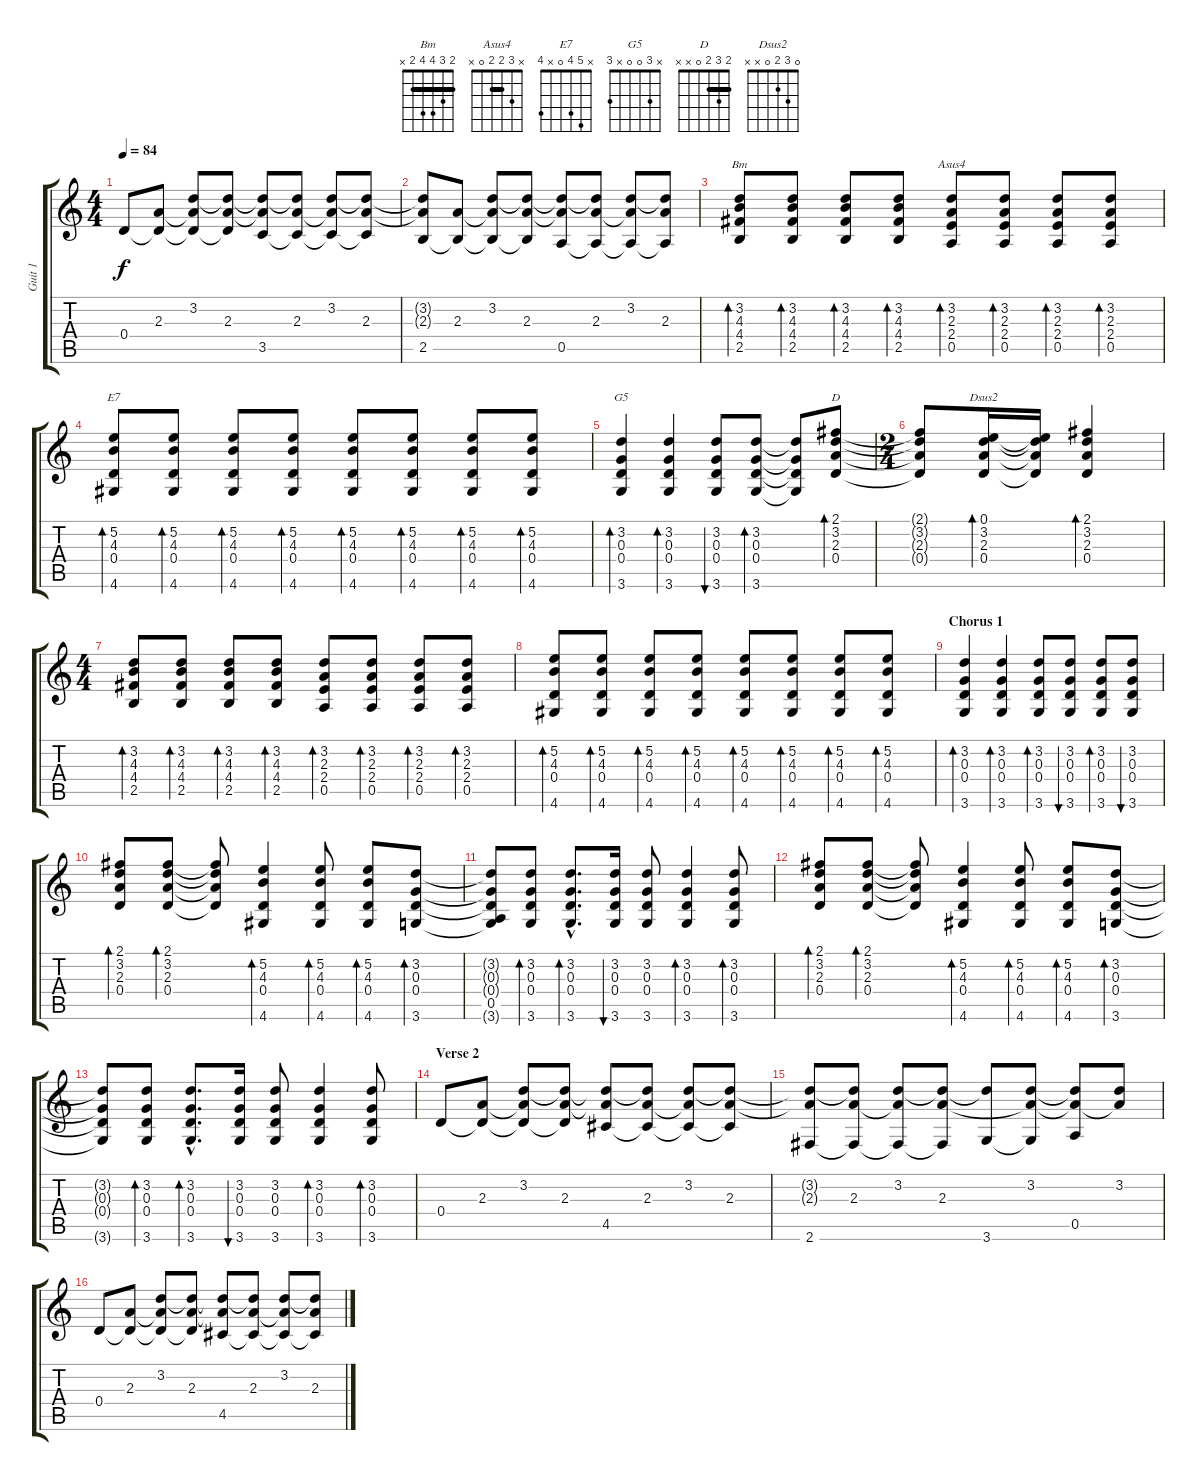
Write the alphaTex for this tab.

\track ("Guit 1" "Guit 1") {instrument electricguitarjazz}
\staff {score tabs}
\tuning (E4 B3 G3 D3 A2 E2) {hide}
\chord ("Bm" 2 3 4 4 2 x) {barre 2}
\chord ("Asus4" x 3 2 2 0 x) {barre 2}
\chord ("E7" x 5 4 0 x 4)
\chord ("G5" x 3 0 0 x 3)
\chord ("D" 2 3 2 0 x x) {barre 2}
\chord ("Dsus2" 0 3 2 0 x x)
\ts (4 4)
\tempo 84
\clef g2
\ks c
0.4.8{dy f} (2.3 0.4{t}).8 (3.2 2.3{t} 0.4{t}).8 (3.2{t} 2.3 0.4{t}).8 (3.2{t} 2.3{t} 3.5).8 (3.2{t} 2.3 3.5{t}).8 (3.2 2.3{t} 3.5{t}).8 (3.2{t} 2.3 3.5{t}).8 |
(3.2{t} 2.3{t} 2.5).8 (2.3 2.5{t}).8 (3.2 2.3{t} 2.5{t}).8 (3.2{t} 2.3 2.5{t}).8 (3.2{t} 2.3{t} 0.5).8 (3.2{t} 2.3 0.5{t}).8 (3.2 2.3{t} 0.5{t}).8 (3.2{t} 2.3 0.5{t}).8 |
\section ("" "")
(3.2 4.3 4.4 2.5).8{bd 30 ch "Bm"} (3.2 4.3 4.4 2.5).8{bd 30} (3.2 4.3 4.4 2.5).8{bd 30} (3.2 4.3 4.4 2.5).8{bd 30} (3.2 2.3 2.4 0.5).8{bd 30 ch "Asus4"} (3.2 2.3 2.4 0.5).8{bd 30} (3.2 2.3 2.4 0.5).8{bd 30} (3.2 2.3 2.4 0.5).8{bd 30} |
(5.2 4.3 0.4 4.6).8{bd 30 ch "E7"} (5.2 4.3 0.4 4.6).8{bd 30} (5.2 4.3 0.4 4.6).8{bd 30} (5.2 4.3 0.4 4.6).8{bd 30} (5.2 4.3 0.4 4.6).8{bd 30} (5.2 4.3 0.4 4.6).8{bd 30} (5.2 4.3 0.4 4.6).8{bd 30} (5.2 4.3 0.4 4.6).8{bd 30} |
(3.2 0.3 0.4 3.6).4{bd 30 ch "G5"} (3.2 0.3 0.4 3.6).4{bd 30} (3.2 0.3 0.4 3.6).8{bu 30} (3.2 0.3 0.4 3.6).8{bd 30} (3.2{t} 0.3{t} 0.4{t} 3.6{t}).8 (2.1 3.2 2.3 0.4).8{bd 30 ch "D"} |
\ts (2 4)
(2.1{t} 3.2{t} 2.3{t} 0.4{t}).8 (0.1 3.2 2.3 0.4).16{bd 30 ch "Dsus2"} (0.1{t} 3.2{t} 2.3{t} 0.4{t}).16 (2.1 3.2 2.3 0.4).4{bd 30} |
\ts (4 4)
(3.2 4.3 4.4 2.5).8{bd 30} (3.2 4.3 4.4 2.5).8{bd 30} (3.2 4.3 4.4 2.5).8{bd 30} (3.2 4.3 4.4 2.5).8{bd 30} (3.2 2.3 2.4 0.5).8{bd 30} (3.2 2.3 2.4 0.5).8{bd 30} (3.2 2.3 2.4 0.5).8{bd 30} (3.2 2.3 2.4 0.5).8{bd 30} |
(5.2 4.3 0.4 4.6).8{bd 30} (5.2 4.3 0.4 4.6).8{bd 30} (5.2 4.3 0.4 4.6).8{bd 30} (5.2 4.3 0.4 4.6).8{bd 30} (5.2 4.3 0.4 4.6).8{bd 30} (5.2 4.3 0.4 4.6).8{bd 30} (5.2 4.3 0.4 4.6).8{bd 30} (5.2 4.3 0.4 4.6).8{bd 30} |
\section ("" "Chorus 1")
(3.2 0.3 0.4 3.6).4{bd 30} (3.2 0.3 0.4 3.6).4{bd 30} (3.2 0.3 0.4 3.6).8{bd 30} (3.2 0.3 0.4 3.6).8{bu 30} (3.2 0.3 0.4 3.6).8{bd 30} (3.2 0.3 0.4 3.6).8{bu 30} |
(2.1 3.2 2.3 0.4).8{bd 30} (2.1 3.2 2.3 0.4).8{bd 30} (2.1{t} 3.2{t} 2.3{t} 0.4{t}).8 (5.2 4.3 0.4 4.6).4{bd 30} (5.2 4.3 0.4 4.6).8{bd 30} (5.2 4.3 0.4 4.6).8{bd 30} (3.2 0.3 0.4 3.6).8{bd 30} |
(3.2{t} 0.3{t} 0.4{t} 0.5 3.6{t}).8 (3.2 0.3 0.4 3.6).8{bd 30} (3.2{hac} 0.3{hac} 0.4{hac} 3.6{hac}).8{d bd 30} (3.2 0.3 0.4 3.6).16{bu 30} (3.2 0.3 0.4 3.6).8 (3.2 0.3 0.4 3.6).4{bd 30} (3.2 0.3 0.4 3.6).8{bd 30} |
(2.1 3.2 2.3 0.4).8{bd 30} (2.1 3.2 2.3 0.4).8{bd 30} (2.1{t} 3.2{t} 2.3{t} 0.4{t}).8 (5.2 4.3 0.4 4.6).4{bd 30} (5.2 4.3 0.4 4.6).8{bd 30} (5.2 4.3 0.4 4.6).8{bd 30} (3.2 0.3 0.4 3.6).8{bd 30} |
(3.2{t} 0.3{t} 0.4{t} 3.6{t}).8 (3.2 0.3 0.4 3.6).8{bd 30} (3.2{hac} 0.3{hac} 0.4{hac} 3.6{hac}).8{d bd 30} (3.2 0.3 0.4 3.6).16{bu 30} (3.2 0.3 0.4 3.6).8 (3.2 0.3 0.4 3.6).4{bd 30} (3.2 0.3 0.4 3.6).8{bd 30} |
\section ("" "Verse 2")
0.4.8 (2.3 0.4{t}).8 (3.2 2.3{t} 0.4{t}).8 (3.2{t} 2.3 0.4{t}).8 (3.2{t} 2.3{t} 4.5).8 (3.2{t} 2.3 4.5{t}).8 (3.2 2.3{t} 4.5{t}).8 (3.2{t} 2.3 4.5{t}).8 |
(3.2{t} 2.3{t} 2.6).8 (3.2{t} 2.3 2.6{t}).8 (3.2 2.3{t} 2.6{t}).8 (3.2{t} 2.3 2.6{t}).8 (3.2{t} 3.6).8 (3.2 2.3{t} 3.6{t}).8 (3.2{t} 2.3{t} 0.5).8 (3.2 2.3{t}).8 |
0.4.8 (2.3 0.4{t}).8 (3.2 2.3{t} 0.4{t}).8 (3.2{t} 2.3 0.4{t}).8 (3.2{t} 2.3{t} 4.5).8 (3.2{t} 2.3 4.5{t}).8 (3.2 2.3{t} 4.5{t}).8 (3.2{t} 2.3 4.5{t}).8
